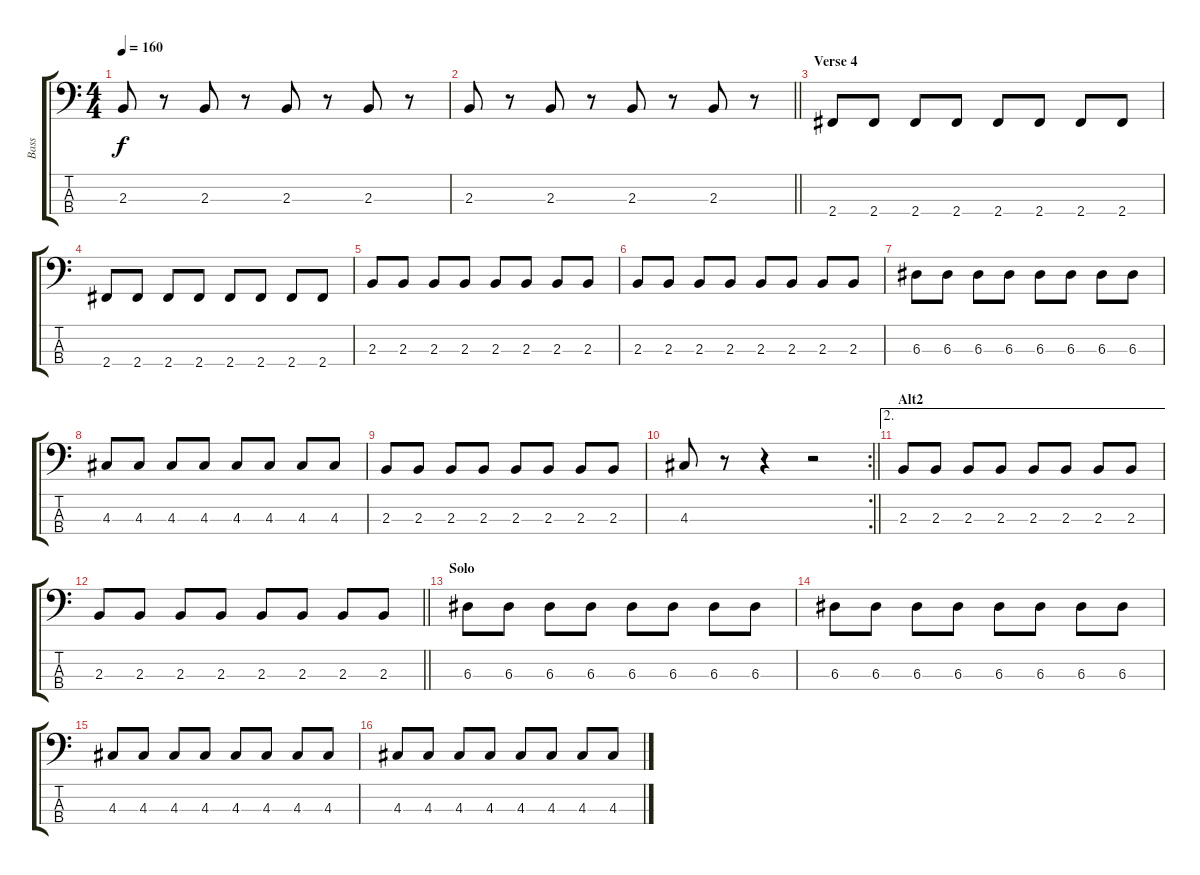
\track ("Bass" "Bass") {instrument electricbasspick}
\staff {score tabs}
\tuning (G2 D2 A1 E1) {hide}
\ts (4 4)
\tempo 160
\clef f4
\ks c
2.3.8{dy f} r.8 2.3.8 r.8 2.3.8 r.8 2.3.8 r.8 |
\barLineRight lightlight
2.3.8 r.8 2.3.8 r.8 2.3.8 r.8 2.3.8 r.8 |
\section ("" "Verse 4")
2.4.8 2.4.8 2.4.8 2.4.8 2.4.8 2.4.8 2.4.8 2.4.8 |
2.4.8 2.4.8 2.4.8 2.4.8 2.4.8 2.4.8 2.4.8 2.4.8 |
2.3.8 2.3.8 2.3.8 2.3.8 2.3.8 2.3.8 2.3.8 2.3.8 |
2.3.8 2.3.8 2.3.8 2.3.8 2.3.8 2.3.8 2.3.8 2.3.8 |
6.3.8 6.3.8 6.3.8 6.3.8 6.3.8 6.3.8 6.3.8 6.3.8 |
4.3.8 4.3.8 4.3.8 4.3.8 4.3.8 4.3.8 4.3.8 4.3.8 |
2.3.8 2.3.8 2.3.8 2.3.8 2.3.8 2.3.8 2.3.8 2.3.8 |
\rc 2
\barLineRight lightlight
4.3.8 r.8 r.4 r.2 |
\ae 2
\section ("" "Alt2")
2.3.8 2.3.8 2.3.8 2.3.8 2.3.8 2.3.8 2.3.8 2.3.8 |
\barLineRight lightlight
2.3.8 2.3.8 2.3.8 2.3.8 2.3.8 2.3.8 2.3.8 2.3.8 |
\section ("" "Solo")
6.3.8 6.3.8 6.3.8 6.3.8 6.3.8 6.3.8 6.3.8 6.3.8 |
6.3.8 6.3.8 6.3.8 6.3.8 6.3.8 6.3.8 6.3.8 6.3.8 |
4.3.8 4.3.8 4.3.8 4.3.8 4.3.8 4.3.8 4.3.8 4.3.8 |
4.3.8 4.3.8 4.3.8 4.3.8 4.3.8 4.3.8 4.3.8 4.3.8
